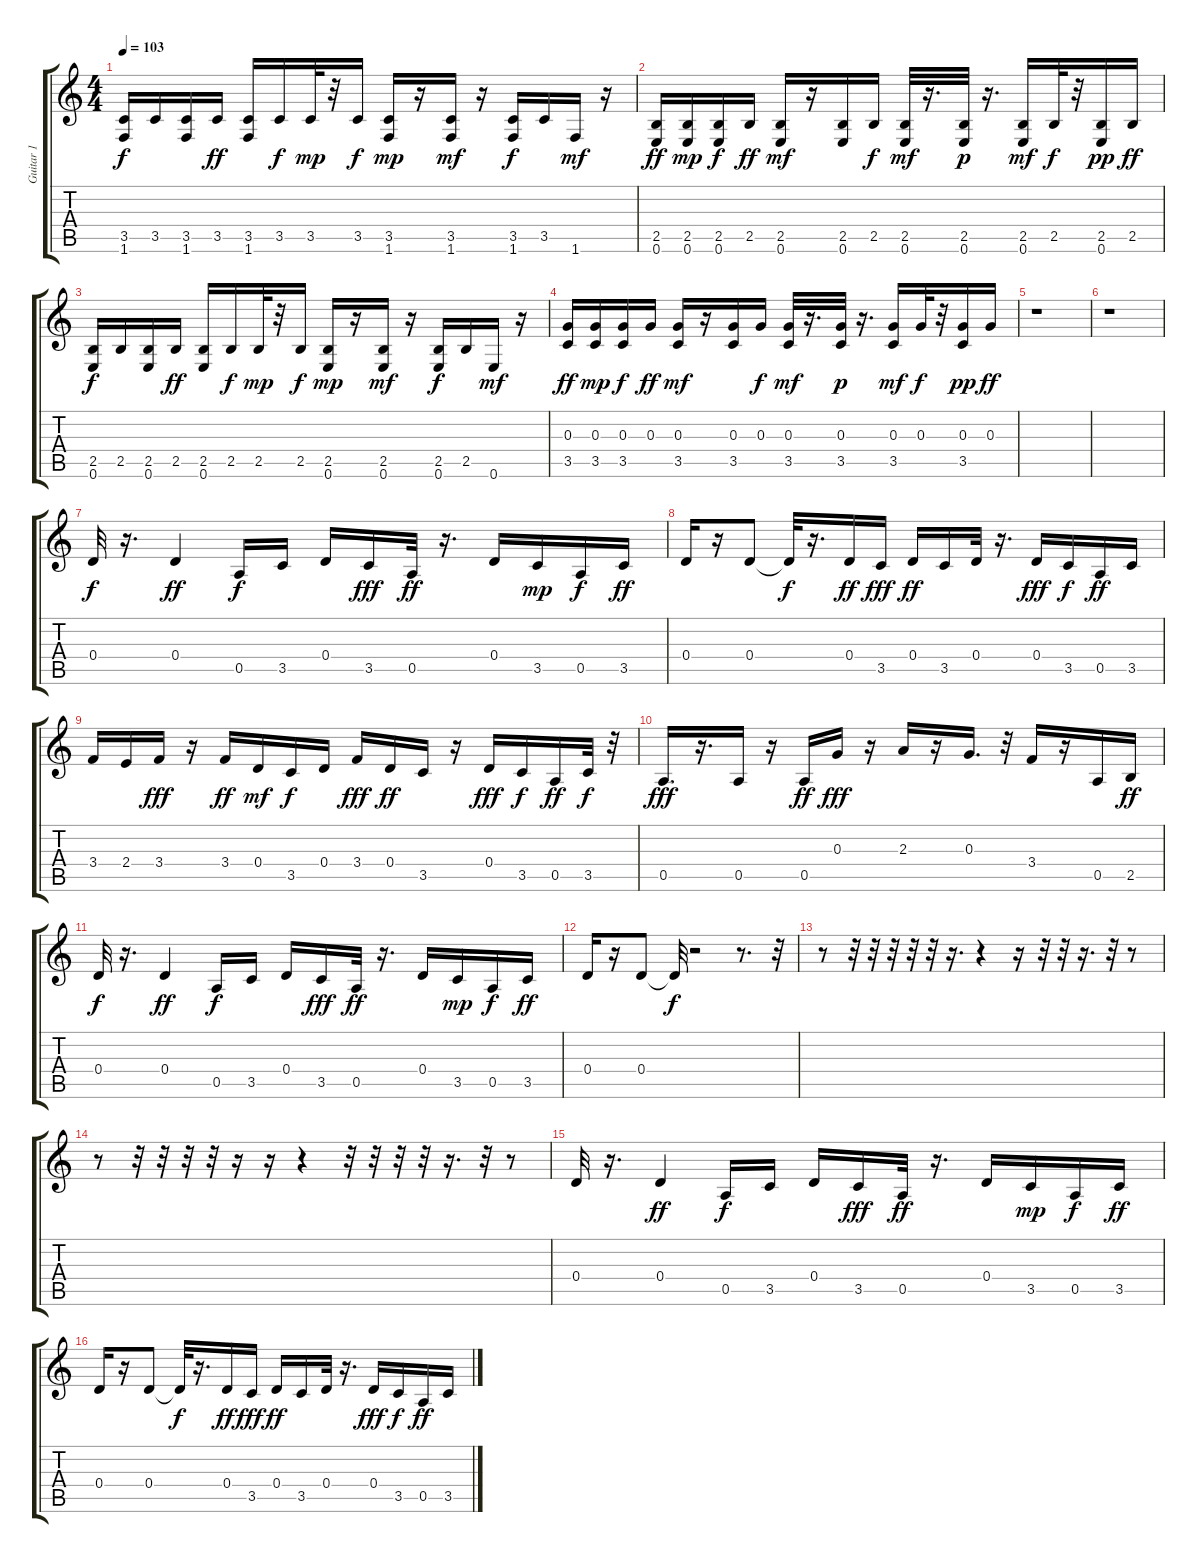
\track ("Guitar 1" "Guitar 1") {instrument overdrivenguitar}
\staff {score tabs}
\tuning (E4 B3 G3 D3 A2 E2) {hide}
\ts (4 4)
\tempo 103
\clef g2
\ks c
(3.5 1.6).16{dy f} 3.5.16 (3.5 1.6).16 3.5.16{dy ff} (3.5 1.6).16 3.5.16{dy f} 3.5.32{dy mp} r.32 3.5.16{dy f} (3.5 1.6).16{dy mp} r.16 (3.5 1.6).16{dy mf} r.16 (3.5 1.6).16{dy f} 3.5.16 1.6.16{dy mf} r.16 |
(2.5 0.6).16{dy ff} (2.5 0.6).16{dy mp} (2.5 0.6).16{dy f} 2.5.16{dy ff} (2.5 0.6).16{dy mf} r.16 (2.5 0.6).16 2.5.16{dy f} (2.5 0.6).32{dy mf} r.16{d} (2.5 0.6).32{dy p} r.16{d} (2.5 0.6).16{dy mf} 2.5.32{dy f} r.32 (2.5 0.6).16{dy pp} 2.5.16{dy ff} |
(2.5 0.6).16{dy f} 2.5.16 (2.5 0.6).16 2.5.16{dy ff} (2.5 0.6).16 2.5.16{dy f} 2.5.32{dy mp} r.32 2.5.16{dy f} (2.5 0.6).16{dy mp} r.16 (2.5 0.6).16{dy mf} r.16 (2.5 0.6).16{dy f} 2.5.16 0.6.16{dy mf} r.16 |
(0.3 3.5).16{dy ff} (0.3 3.5).16{dy mp} (0.3 3.5).16{dy f} 0.3.16{dy ff} (0.3 3.5).16{dy mf} r.16 (0.3 3.5).16 0.3.16{dy f} (0.3 3.5).32{dy mf} r.16{d} (0.3 3.5).32{dy p} r.16{d} (0.3 3.5).16{dy mf} 0.3.32{dy f} r.32 (0.3 3.5).16{dy pp} 0.3.16{dy ff} |
r.1 |
r.1 |
0.4.32{dy f} r.16{d} 0.4.4{dy ff} 0.5.16{dy f} 3.5.16 0.4.16 3.5.16{dy fff} 0.5.32{dy ff} r.16{d} 0.4.16 3.5.16{dy mp} 0.5.16{dy f} 3.5.16{dy ff} |
0.4.16 r.16 0.4.8 0.4{t}.32{dy f} r.16{d} 0.4.16{dy ff} 3.5.16{dy fff} 0.4.16{dy ff} 3.5.16 0.4.32 r.16{d} 0.4.16{dy fff} 3.5.16{dy f} 0.5.16{dy ff} 3.5.16 |
3.4.16 2.4.16 3.4.16{dy fff} r.16 3.4.16{dy ff} 0.4.16{dy mf} 3.5.16{dy f} 0.4.16 3.4.16{dy fff} 0.4.16{dy ff} 3.5.16 r.16 0.4.16{dy fff} 3.5.16{dy f} 0.5.16{dy ff} 3.5.32{dy f} r.32 |
0.5.16{d dy fff} r.16{d} 0.5.16 r.16 0.5.16{dy ff} 0.3.16{dy fff} r.16 2.3.16 r.16 0.3.16{d} r.32 3.4.16 r.16 0.5.16 2.5.16{dy ff} |
0.4.32{dy f} r.16{d} 0.4.4{dy ff} 0.5.16{dy f} 3.5.16 0.4.16 3.5.16{dy fff} 0.5.32{dy ff} r.16{d} 0.4.16 3.5.16{dy mp} 0.5.16{dy f} 3.5.16{dy ff} |
0.4.16 r.16 0.4.8 0.4{t}.32{dy f} r.2 r.8{d} r.32 |
r.8 r.32 r.32 r.32 r.32 r.32 r.16{d} r.4 r.16 r.32 r.32 r.16{d} r.32 r.8 |
r.8 r.32 r.32 r.32 r.32 r.16 r.16 r.4 r.32 r.32 r.32 r.32 r.16{d} r.32 r.8 |
0.4.32 r.16{d} 0.4.4{dy ff} 0.5.16{dy f} 3.5.16 0.4.16 3.5.16{dy fff} 0.5.32{dy ff} r.16{d} 0.4.16 3.5.16{dy mp} 0.5.16{dy f} 3.5.16{dy ff} |
0.4.16 r.16 0.4.8 0.4{t}.32{dy f} r.16{d} 0.4.16{dy ff} 3.5.16{dy fff} 0.4.16{dy ff} 3.5.16 0.4.32 r.16{d} 0.4.16{dy fff} 3.5.16{dy f} 0.5.16{dy ff} 3.5.16
